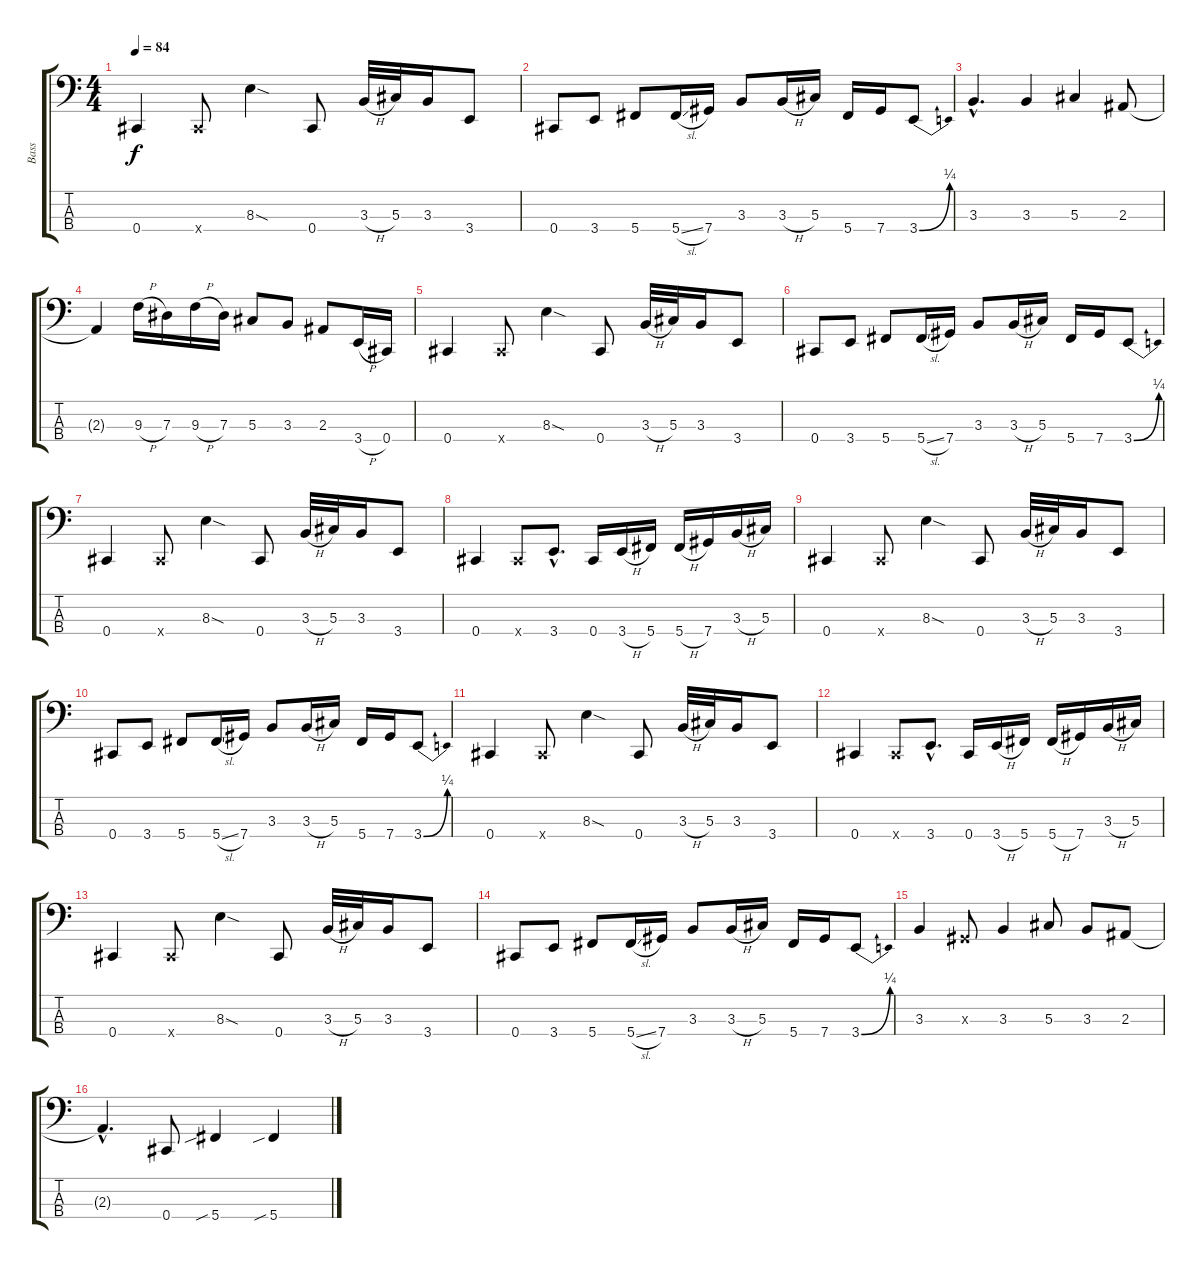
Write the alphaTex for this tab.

\track ("Bass" "Bass") {instrument acousticbass}
\staff {score tabs}
\tuning (Gb2 Db2 Ab1 Db1) {hide}
\ts (4 4)
\tempo 84
\clef f4
\ks c
0.4.4{dy f} 0.4{x}.8 8.3{sod}.4 0.4.8 3.3{h}.32 5.3.32 3.3.16 3.4.8 |
0.4.8 3.4.8 5.4.8 5.4{sl}.16 7.4.16 3.3.8 3.3{h}.16 5.3.16 5.4.16 7.4.16 3.4{be (bend 0 0 60 1)}.8 |
3.3{hac}.4{d} 3.3.4 5.3.4 2.3.8 |
2.3{t}.4 9.3{h}.16 7.3.16 9.3{h}.16 7.3.16 5.3.8 3.3.8 2.3.8 3.4{h}.16 0.4.16 |
0.4.4 0.4{x}.8 8.3{sod}.4 0.4.8 3.3{h}.32 5.3.32 3.3.16 3.4.8 |
0.4.8 3.4.8 5.4.8 5.4{sl}.16 7.4.16 3.3.8 3.3{h}.16 5.3.16 5.4.16 7.4.16 3.4{be (bend 0 0 60 1)}.8 |
0.4.4 0.4{x}.8 8.3{sod}.4 0.4.8 3.3{h}.32 5.3.32 3.3.16 3.4.8 |
0.4.4 0.4{x}.8 3.4{hac}.8{d} 0.4.16 3.4{h}.16 5.4.16 5.4{h}.16 7.4.16 3.3{h}.16 5.3.16 |
0.4.4 0.4{x}.8 8.3{sod}.4 0.4.8 3.3{h}.32 5.3.32 3.3.16 3.4.8 |
0.4.8 3.4.8 5.4.8 5.4{sl}.16 7.4.16 3.3.8 3.3{h}.16 5.3.16 5.4.16 7.4.16 3.4{be (bend 0 0 60 1)}.8 |
0.4.4 0.4{x}.8 8.3{sod}.4 0.4.8 3.3{h}.32 5.3.32 3.3.16 3.4.8 |
0.4.4 0.4{x}.8 3.4{hac}.8{d} 0.4.16 3.4{h}.16 5.4.16 5.4{h}.16 7.4.16 3.3{h}.16 5.3.16 |
0.4.4 0.4{x}.8 8.3{sod}.4 0.4.8 3.3{h}.32 5.3.32 3.3.16 3.4.8 |
0.4.8 3.4.8 5.4.8 5.4{sl}.16 7.4.16 3.3.8 3.3{h}.16 5.3.16 5.4.16 7.4.16 3.4{be (bend 0 0 60 1)}.8 |
3.3.4 0.3{x}.8 3.3.4 5.3.8 3.3.8 2.3.8 |
2.3{hac t}.4{d} 0.4.8 5.4{sib}.4 5.4{sib}.4
